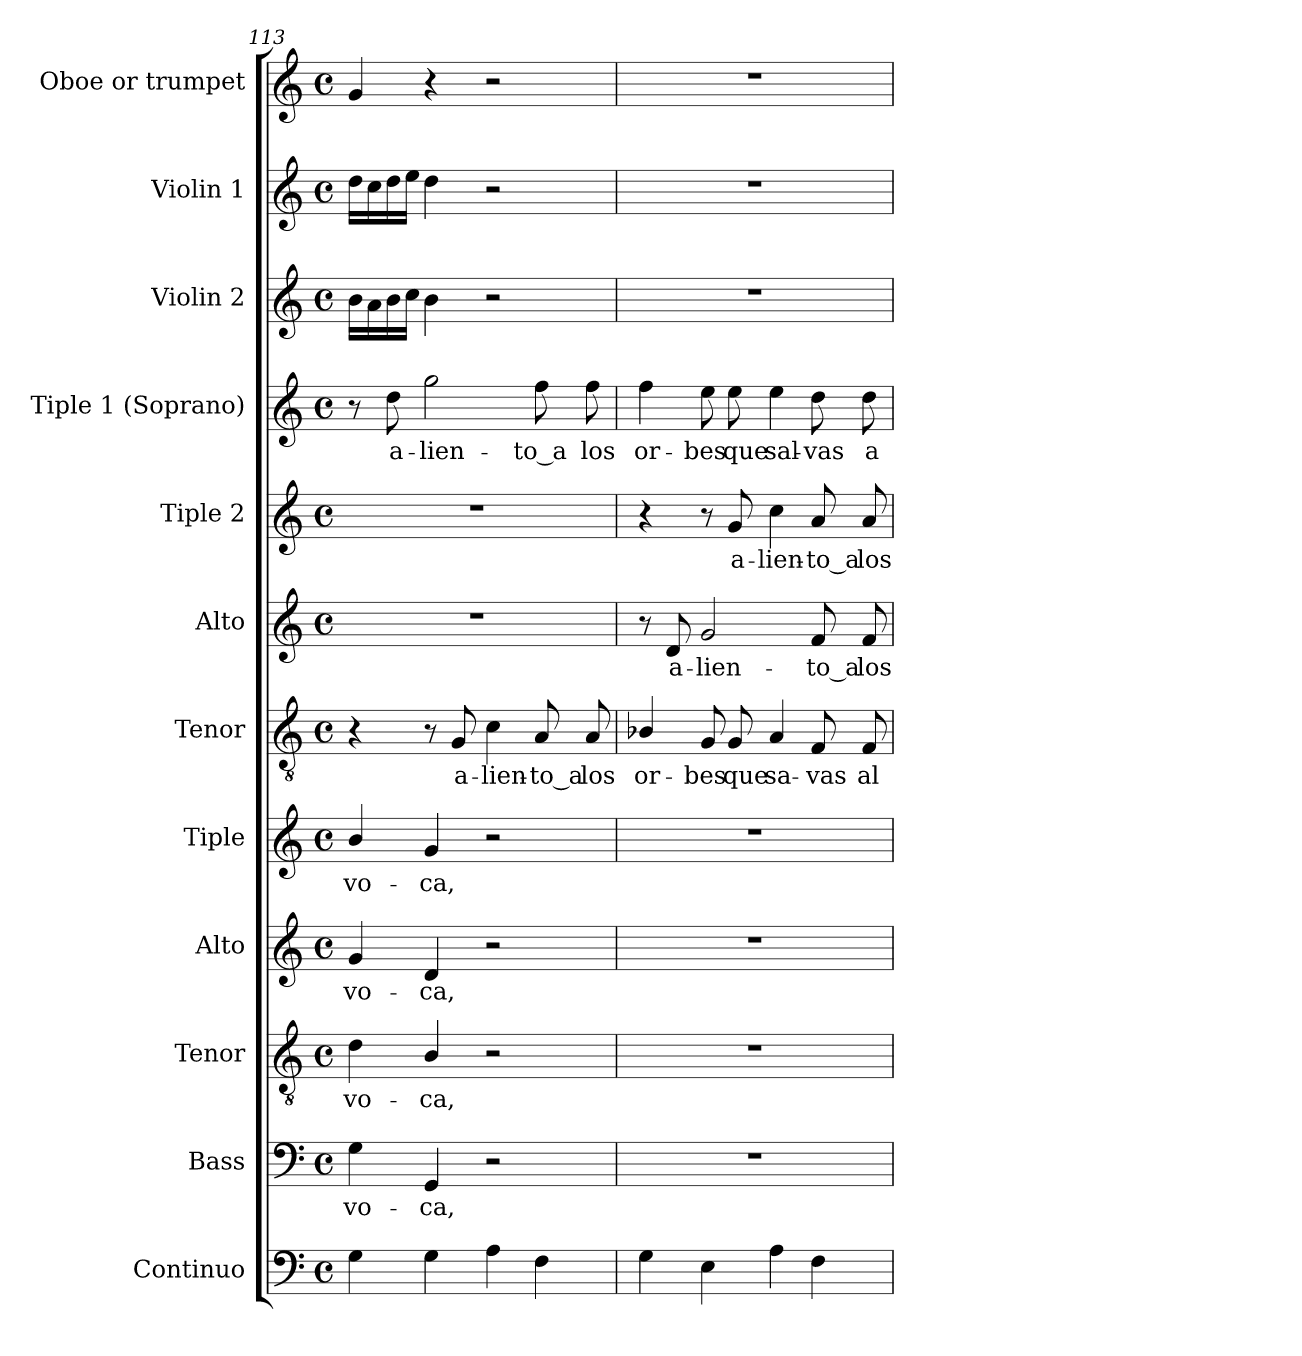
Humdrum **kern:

**kern	**kern	**text	**kern	**text	**kern	**text	**kern	**text	**kern	**text	**kern	**text	**kern	**text	**kern	**text	**kern	**kern	**kern
*part12	*part11	*part11	*part10	*part10	*part9	*part9	*part8	*part8	*part7	*part7	*part6	*part6	*part5	*part5	*part4	*part4	*part3	*part2	*part1
*staff12	*staff11	*staff11	*staff10	*staff10	*staff9	*staff9	*staff8	*staff8	*staff7	*staff7	*staff6	*staff6	*staff5	*staff5	*staff4	*staff4	*staff3	*staff2	*staff1
*I"Continuo	*I"Bass	*	*I"Tenor	*	*I"Alto	*	*I"Tiple	*	*I"Tenor	*	*I"Alto	*	*I"Tiple 2	*	*I"Tiple 1 (Soprano)	*	*I"Violin 2	*I"Violin 1	*I"Oboe or trumpet
*	*I'B.	*	*I'T.	*	*I'A.	*	*	*	*I'T.	*	*I'A.	*	*	*	*I'S1.	*	*I'Vln. 2	*I'Vln. 1	*I'Ob.
!!LO:PB:g=z
*clefF4	*clefF4	*	*clefGv2	*	*clefG2	*	*clefG2	*	*clefGv2	*	*clefG2	*	*clefG2	*	*clefG2	*	*clefG2	*clefG2	*clefG2
*	*	*	*ITrd7c12	*	*	*	*	*	*ITrd7c12	*	*	*	*	*	*	*	*	*	*
*k[]	*k[]	*	*k[]	*	*k[]	*	*k[]	*	*k[]	*	*k[]	*	*k[]	*	*k[]	*	*k[]	*k[]	*k[]
*C:	*C:	*	*C:	*	*C:	*	*C:	*	*C:	*	*C:	*	*C:	*	*C:	*	*C:	*C:	*C:
*M4/4	*M4/4	*	*M4/4	*	*M4/4	*	*M4/4	*	*M4/4	*	*M4/4	*	*M4/4	*	*M4/4	*	*M4/4	*M4/4	*M4/4
*met(c)	*met(c)	*	*met(c)	*	*met(c)	*	*met(c)	*	*met(c)	*	*met(c)	*	*met(c)	*	*met(c)	*	*met(c)	*met(c)	*met(c)
=113	=113	=113	=113	=113	=113	=113	=113	=113	=113	=113	=113	=113	=113	=113	=113	=113	=113	=113	=113
!	!	!LO:LY:b:color=#000000	!	!	!	!	!	!	!	!	!	!	!	!	!	!	!	!	!
!	!	!	!	!LO:LY:b:color=#000000	!	!	!	!	!	!	!	!	!	!	!	!	!	!	!
!	!	!	!	!	!	!LO:LY:b:color=#000000	!	!	!	!	!	!	!	!	!	!	!	!	!
!	!	!	!	!	!	!	!	!LO:LY:b:color=#000000	!	!	!	!	!	!	!	!	!	!	!
4Gi\	4Gi\	-vo-	4Di\	-vo-	4gi/	-vo-	4bi/	-vo-	4r	.	1r	.	1r	.	8r	.	16bi\LL	16ddi\LL	4gi/
.	.	.	.	.	.	.	.	.	.	.	.	.	.	.	.	.	16ai\	16cci\	.
!	!	!	!	!	!	!	!	!	!	!	!	!	!	!	!	!LO:LY:b:color=#000000	!	!	!
.	.	.	.	.	.	.	.	.	.	.	.	.	.	.	8ddi\	a-	16bi\	16ddi\	.
.	.	.	.	.	.	.	.	.	.	.	.	.	.	.	.	.	16cci\JJ	16eei\JJ	.
!	!	!LO:LY:b:color=#000000	!	!	!	!	!	!	!	!	!	!	!	!	!	!	!	!	!
!	!	!	!	!LO:LY:b:color=#000000	!	!	!	!	!	!	!	!	!	!	!	!	!	!	!
!	!	!	!	!	!	!LO:LY:b:color=#000000	!	!	!	!	!	!	!	!	!	!	!	!	!
!	!	!	!	!	!	!	!	!LO:LY:b:color=#000000	!	!	!	!	!	!	!	!	!	!	!
!	!	!	!	!	!	!	!	!	!	!	!	!	!	!	!	!LO:LY:b:color=#000000	!	!	!
4Gi\	4GGi/	-ca,	4BBi/	-ca,	4di/	-ca,	4gi/	-ca,	8r	.	.	.	.	.	2ggi\	-lien-	4bi\	4ddi\	4r
!	!	!	!	!	!	!	!	!	!	!LO:LY:b:color=#000000	!	!	!	!	!	!	!	!	!
.	.	.	.	.	.	.	.	.	8GGi/	a-	.	.	.	.	.	.	.	.	.
!	!	!	!	!	!	!	!	!	!	!LO:LY:b:color=#000000	!	!	!	!	!	!	!	!	!
4Ai\	2r	.	2r	.	2r	.	2r	.	4Ci\	-lien-	.	.	.	.	.	.	2r	2r	2r
!	!	!	!	!	!	!	!	!	!	!LO:LY:b:color=#000000	!	!	!	!	!	!	!	!	!
!	!	!	!	!	!	!	!	!	!	!	!	!	!	!	!	!LO:LY:b:color=#000000	!	!	!
4Fi\	.	.	.	.	.	.	.	.	8AAi/	-to_a	.	.	.	.	8ffi\	-to_a	.	.	.
!	!	!	!	!	!	!	!	!	!	!LO:LY:b:color=#000000	!	!	!	!	!	!	!	!	!
!	!	!	!	!	!	!	!	!	!	!	!	!	!	!	!	!LO:LY:b:color=#000000	!	!	!
.	.	.	.	.	.	.	.	.	8AAi/	los	.	.	.	.	8ffi\	los	.	.	.
=114	=114	=114	=114	=114	=114	=114	=114	=114	=114	=114	=114	=114	=114	=114	=114	=114	=114	=114	=114
!	!	!	!	!	!	!	!	!	!	!LO:LY:b:color=#000000	!	!	!	!	!	!	!	!	!
!	!	!	!	!	!	!	!	!	!	!	!	!	!	!	!	!LO:LY:b:color=#000000	!	!	!
4Gi\	1r	.	1r	.	1r	.	1r	.	4BB-Xi/	or-	8r	.	4r	.	4ffi\	or-	1r	1r	1r
!	!	!	!	!	!	!	!	!	!	!	!	!LO:LY:b:color=#000000	!	!	!	!	!	!	!
.	.	.	.	.	.	.	.	.	.	.	8di/	a-	.	.	.	.	.	.	.
!	!	!	!	!	!	!	!	!	!	!LO:LY:b:color=#000000	!	!	!	!	!	!	!	!	!
!	!	!	!	!	!	!	!	!	!	!	!	!LO:LY:b:color=#000000	!	!	!	!	!	!	!
!	!	!	!	!	!	!	!	!	!	!	!	!	!	!	!	!LO:LY:b:color=#000000	!	!	!
4Ei\	.	.	.	.	.	.	.	.	8GGi/	-bes	2gi/	-lien-	8r	.	8eei\	-bes	.	.	.
!	!	!	!	!	!	!	!	!	!	!LO:LY:b:color=#000000	!	!	!	!	!	!	!	!	!
!	!	!	!	!	!	!	!	!	!	!	!	!	!	!LO:LY:b:color=#000000	!	!	!	!	!
!	!	!	!	!	!	!	!	!	!	!	!	!	!	!	!	!LO:LY:b:color=#000000	!	!	!
.	.	.	.	.	.	.	.	.	8GGi/	que	.	.	8gi/	a-	8eei\	que	.	.	.
!	!	!	!	!	!	!	!	!	!	!LO:LY:b:color=#000000	!	!	!	!	!	!	!	!	!
!	!	!	!	!	!	!	!	!	!	!	!	!	!	!LO:LY:b:color=#000000	!	!	!	!	!
!	!	!	!	!	!	!	!	!	!	!	!	!	!	!	!	!LO:LY:b:color=#000000	!	!	!
4Ai\	.	.	.	.	.	.	.	.	4AAi/	sa-	.	.	4cci\	-lien-	4eei\	sal-	.	.	.
!	!	!	!	!	!	!	!	!	!	!LO:LY:b:color=#000000	!	!	!	!	!	!	!	!	!
!	!	!	!	!	!	!	!	!	!	!	!	!LO:LY:b:color=#000000	!	!	!	!	!	!	!
!	!	!	!	!	!	!	!	!	!	!	!	!	!	!LO:LY:b:color=#000000	!	!	!	!	!
!	!	!	!	!	!	!	!	!	!	!	!	!	!	!	!	!LO:LY:b:color=#000000	!	!	!
4Fi\	.	.	.	.	.	.	.	.	8FFi/	-vas	8fi/	-to_a	8ai/	-to_a	8ddi\	-vas	.	.	.
!	!	!	!	!	!	!	!	!	!	!LO:LY:b:color=#000000	!	!	!	!	!	!	!	!	!
!	!	!	!	!	!	!	!	!	!	!	!	!LO:LY:b:color=#000000	!	!	!	!	!	!	!
!	!	!	!	!	!	!	!	!	!	!	!	!	!	!LO:LY:b:color=#000000	!	!	!	!	!
!	!	!	!	!	!	!	!	!	!	!	!	!	!	!	!	!LO:LY:b:color=#000000	!	!	!
.	.	.	.	.	.	.	.	.	8FFi/	al-	8fi/	los	8ai/	los	8ddi\	a-	.	.	.
=	=	=	=	=	=	=	=	=	=	=	=	=	=	=	=	=	=	=	=
*-	*-	*-	*-	*-	*-	*-	*-	*-	*-	*-	*-	*-	*-	*-	*-	*-	*-	*-	*-
